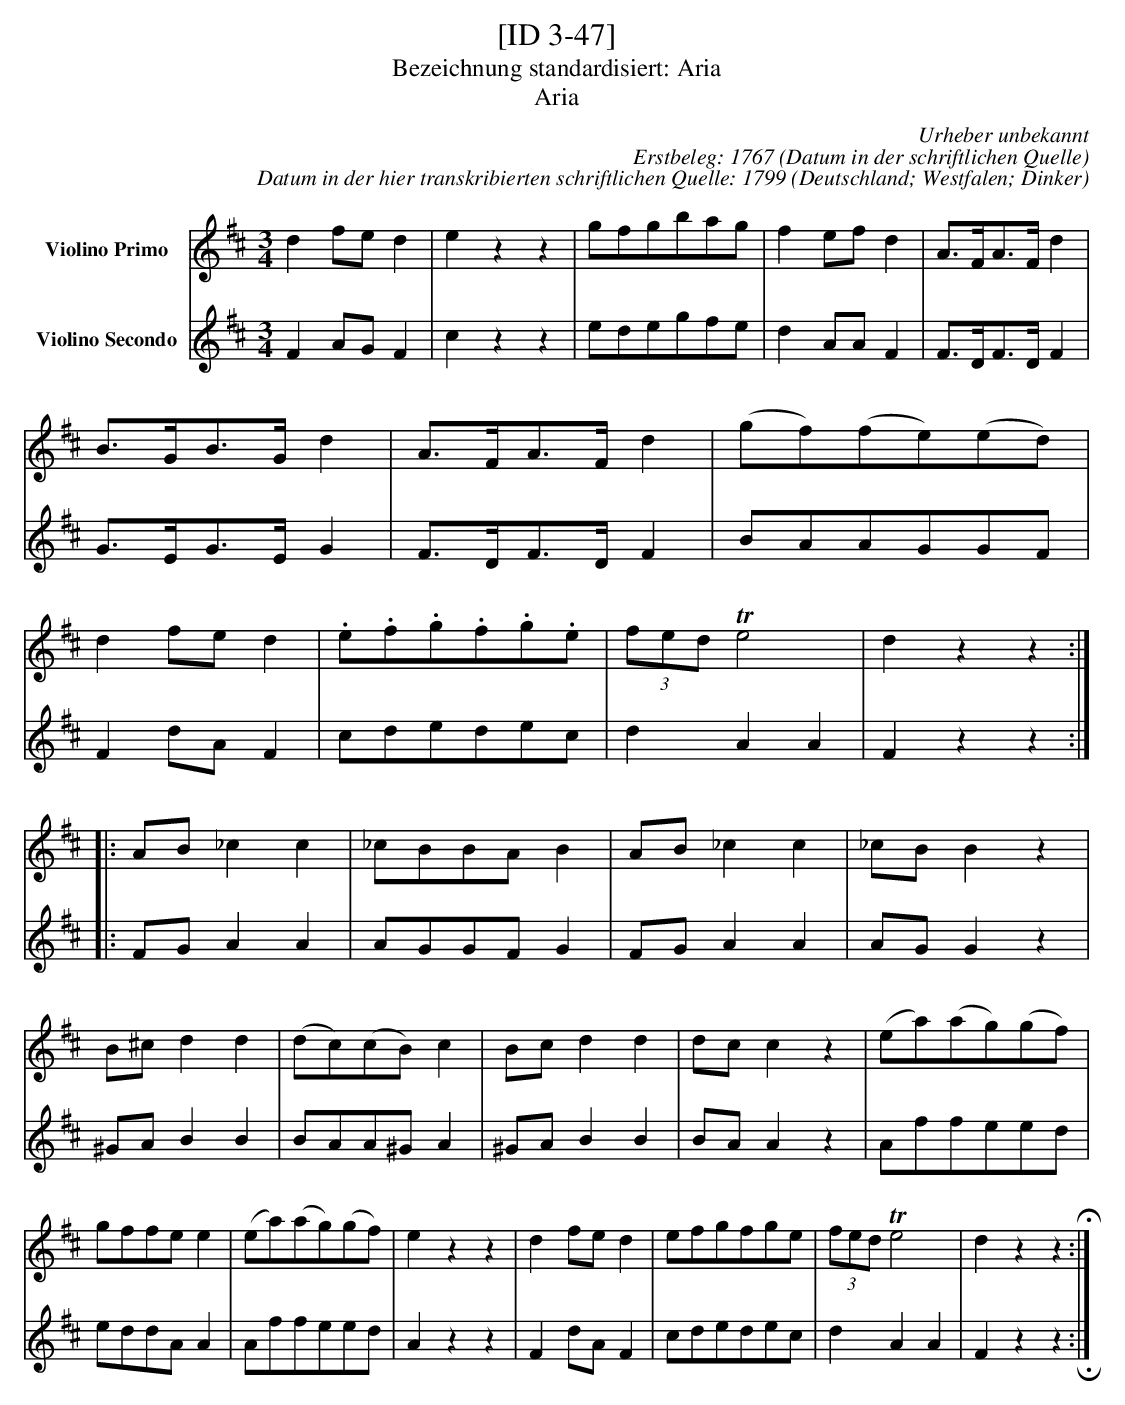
X:1
T:[ID 3-47]
T:Bezeichnung standardisiert: Aria
T:Aria
C:Urheber unbekannt
C:Erstbeleg: 1767 (Datum in der schriftlichen Quelle)
C:Datum in der hier transkribierten schriftlichen Quelle: 1799
O:Deutschland; Westfalen; Dinker
L:1/8
M:3/4
K:D
V:1 name="Violino Primo"
d2fed2 | e2z2 z2 | gfgbag | f2efd2 | A>FA>Fd2 | B>GB>Gd2 | A>FA>Fd2 | (gf)(fe)(ed) | d2fed2 | .e.f.g.f.g.e | (3fedTe4 | d2z2z2 ::
AB_c2c2 | _cBBAB2 | AB_c2c2 | _cBB2z2 | B^cd2d2 | (dc)(cB)c2 | Bcd2d2 | dcc2z2 | (ea)(ag)(gf) | gffee2 | (ea)(ag)(gf) | e2z2z2 | d2fed2 | efgfge | (3fedTe4 | d2z2z2 H:|
V:2 name="Violino Secondo"
F2AGF2 | c2z2 z2 | edegfe | d2AAF2 | F>DF>DF2 | G>EG>EG2 | F>DF>DF2 | BAAGGF | F2dAF2 | cdedec | d2A2A2 | F2z2 z2 ::
FGA2A2 | AGGFG2 | FGA2A2 | AGG2z2 | ^GAB2B2 | BAA^GA2 | ^GAB2B2 | BAA2z2 | Affeed | eddAA2 | Affeed | A2z2 z2 | F2dAF2 | cdedec | d2A2A2 | F2z2 z2 !invertedfermata!:|
